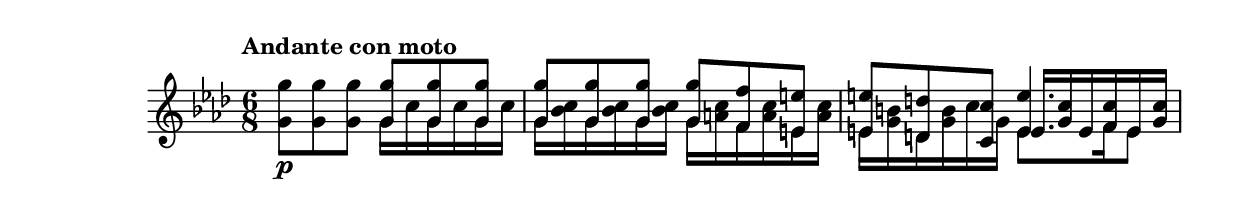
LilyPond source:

\version "2.17.97"

\new PianoStaff = "staff" <<
    \new Staff = "rightHand" {
        \tempo "Andante con moto"
        \clef treble
		\time 6/8
		\key f \minor
			\relative c'' {
				     <g g'>8\p <g g'> <g g'>   % no other voice ========================
				<< { <g g'>8   <g g'> <g g'> } \\ { g16 c       g c       g c       } >> |
				
				<< { <g g'>8   <g g'> <g g'> } \\ { g16 <bes c> g <bes c> g <bes c> } >> 
				<< { <g g'>8   <f f'> <e e'> } \\ { g16 <a   c> f <a   c> e <a   c> } >> |
				
				<< { <e e'>8   <d d'> <c c'> } \\ { e16 <g   b> d <g   b> c  g      } >>
				<< { <e e'>4.                } \\  { e8. f16 e8 } \\ { e16 <g   c> e <f   c'> e <g  c> } >> | % works a lot better this way--putting the {e f e} in voice 3 (as an inner one) messes it up completely.
			}
	}	
>>
